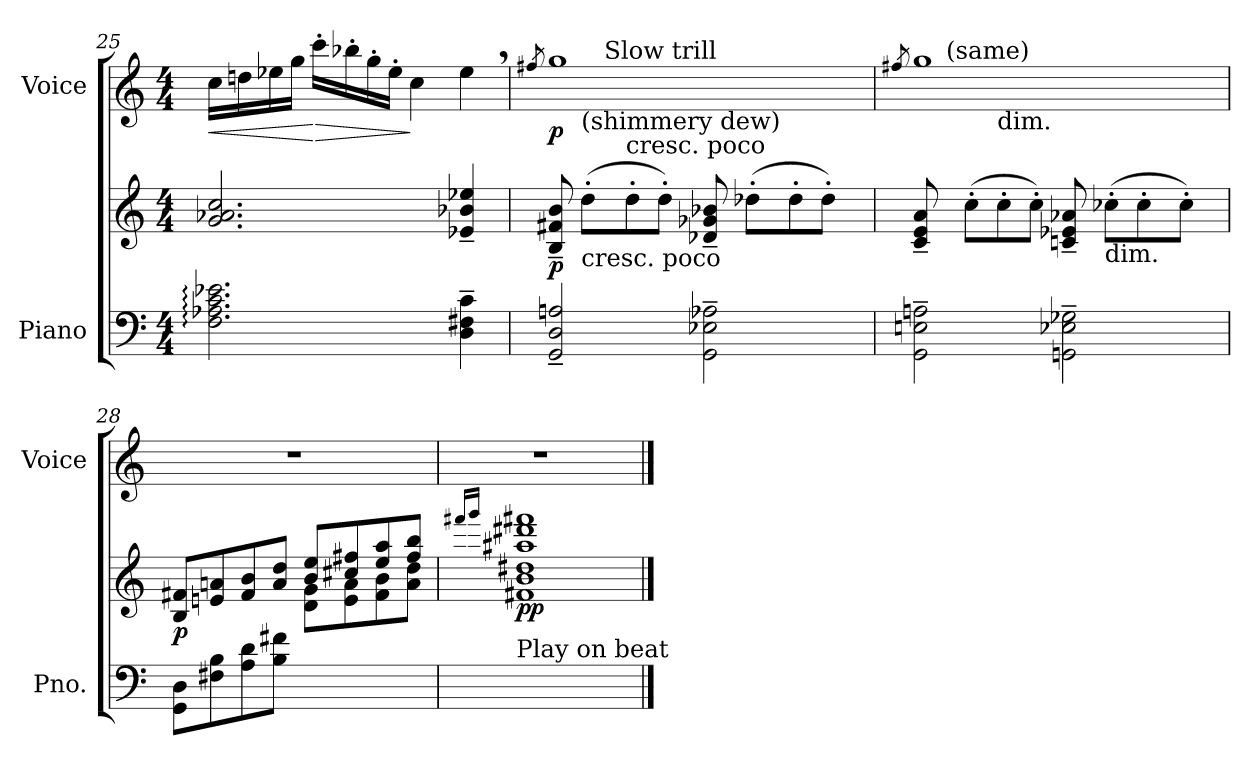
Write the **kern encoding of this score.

**kern	**kern	**dynam	**kern	**dynam
*part2	*part2	*part2	*part1	*part1
*staff3	*staff2	*staff2/3	*staff1	*staff1
*I"Piano	*	*	*I"Voice	*
*I'Pno.	*	*	*I'Voice	*
*clefF4	*clefG2	*	*clefG2	*
*k[]	*k[]	*	*k[]	*
*M4/4	*M4/4	*	*M4/4	*
=25	=25	=25	=25	=25
!	!	!	!	!LO:HP:b
2.Fi\: 2.A-Xi: 2.ci: 2.e-Xi:	2.gi/ 2.a-Xi 2.cci	.	16cci\LL	<
.	.	.	16ddni\	.
.	.	.	16ee-Xi\	.
.	.	.	16ggi\JJ	.
!	!	!	!	!LO:HP:n=1:b
.	.	.	16ccc'i\LL	[ >
.	.	.	16bb-X'i\	.
.	.	.	16gg'i\	.
.	.	.	16ee-'i\JJ	.
.	.	.	4cci\	]
4Di\~ 4F#Xi~ 4ci~	4e-Xi/~ 4b-Xi~ 4ee-Xi~	.	4ee-,i\	.
!!LO:LB:g=z
=26	=26	=26	=26	=26
.	.	.	8qff#Xi/	.
*	*	*	*^	*
*	*	*	*	*^	*
*	*	*	*	*	*^	*
2GGi/~ 2Di~ 2Ani~	8Bi/~ 8f#Xi~ 8bi~	p	1ggi	8ryy	8ryy	4ryy	p
!	!	!	!	!LO:TX:b:t=(shimmery dew)	!	!	!
!	!LO:TX:b:t=cresc.       poco	!	!	!	!	!	!
.	(8dd'i\L	.	.	2..ryy	16ryy	.	.
.	.	.	.	.	1024ryy	.	.
!	!	!	!	!	!LO:TX:a:t=Slow trill	!	!
.	.	.	.	.	2ryy	.	.
!	!	!	!	!	!	!LO:TX:b:t=cresc.       poco	!
.	8dd'i\	.	.	.	.	2.ryy	.
.	8dd'i\J)	.	.	.	.	.	.
2GGi\~ 2E-Xi~ 2A-Xi~	8d-Xi/~ 8g-Xi~ 8b-Xi~	.	.	.	.	.	.
.	(8dd-X'i\L	.	.	.	.	.	.
.	.	.	.	.	4ryy	.	.
.	8dd-'i\	.	.	.	.	.	.
.	8dd-'i\J)	.	.	.	.	.	.
.	.	.	.	.	32ryy	.	.
.	.	.	.	.	64ryy	.	.
.	.	.	.	.	128...ryy	.	.
*	*	*	*v	*v	*v	*v	*
=27	=27	=27	=27	=27
.	.	.	8qff#Xi/	.
*	*	*	*^	*
*	*	*	*	*^	*
2GGi\~ 2Eni~ 2Ani~	8ci/~ 8ei~ 8ai~	.	1ggi	16ryy	4ryy	.
.	.	.	.	128ryy	.	.
.	.	.	.	256ryy	.	.
.	.	.	.	1024ryy	.	.
!	!	!	!	!LO:TX:a:t=(same)	!	!
.	.	.	.	2ryy	.	.
.	(8cc'i\L	.	.	.	.	.
!	!	!	!	!	!LO:TX:b:t=dim.	!
.	8cc'i\	.	.	.	2.ryy	.
.	8cc'i\J)	.	.	.	.	.
2GGni\~ 2E-Xi~ 2G-Xi~	8cni/~ 8e-Xi~ 8a-Xi~	.	.	.	.	.
.	.	.	.	4ryy	.	.
!	!LO:TX:b:t=dim.	!	!	!	!	!
.	(8cc-X'i\L	.	.	.	.	.
.	8cc-'i\	.	.	.	.	.
.	.	.	.	8ryy	.	.
.	8cc-'i\J)	.	.	.	.	.
.	.	.	.	32ryy	.	.
.	.	.	.	64ryy	.	.
.	.	.	.	512.ryy	.	.
*	*	*	*v	*v	*v	*
!!LO:LB:g=z
=28	=28	=28	=28	=28
*	*^	*	*	*
8GGi\ 8DiL	8Bi/ 8f#XiL	2ryy	p	1r	.
8F#Xi\ 8Bi	8eni/ 8ani	.	.	.	.
8Ai\ 8di	8f#i/ 8bi	.	.	.	.
8Bi\ 8f#XiJ	8ai/ 8ddiJ	.	.	.	.
2ryy	8bi/ 8eeiL	8di\ 8giL	.	.	.
.	8cc#Xi/ 8ff#Xi	8ei\ 8ai	.	.	.
.	8eei/ 8aai	8f#i\ 8bi	.	.	.
.	8ff#i/ 8bbiJ	8ai\ 8ddiJ	.	.	.
=29	=29	=29	=29	=29	=29
.	16qfff#Xi/LL	.	.	.	.
.	16qgggi/JJ	.	.	.	.
!LO:TX:a:t=Play on beat	!	!	!	!	!
1ryy	1aa#Xi 1ddd#Xi 1fff#i	1f#Xi 1bi 1dd#Xi	pp	1r	.
*	*v	*v	*	*	*
==	==	==	==	==
*-	*-	*-	*-	*-
